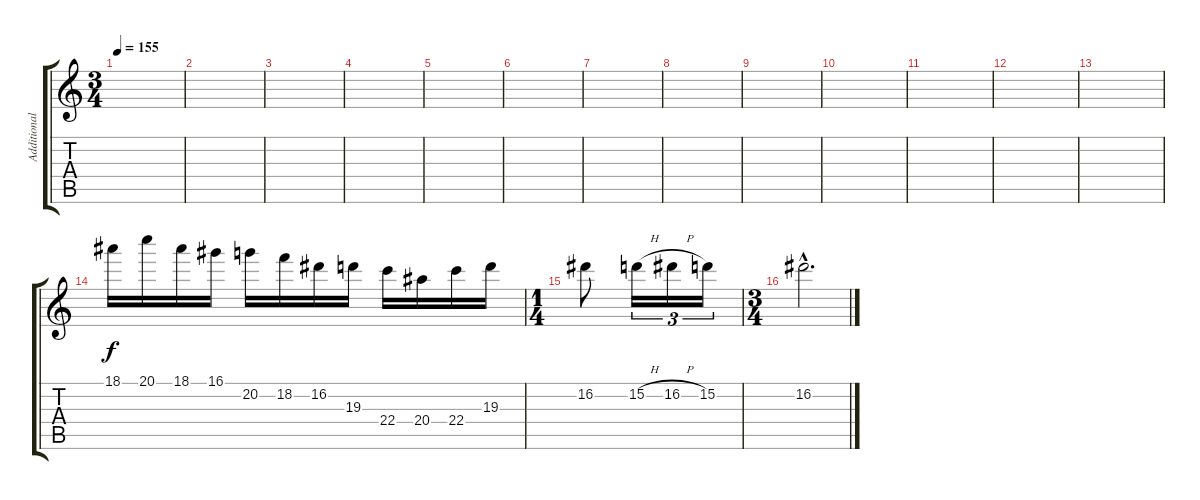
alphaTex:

\track ("Additional Guitar" "Additional") {instrument distortionguitar}
\staff {score tabs}
\tuning (E4 B3 G3 D3 A2 E2) {hide}
\ts (3 4)
\tempo 155
\clef g2
\ks c
|
|
|
|
|
|
|
|
|
|
|
|
|
18.1.16{volume 10} 20.1.16 18.1.16 16.1.16 20.2.16 18.2.16 16.2.16 19.3.16 22.4.16 20.4.16 22.4.16 19.3.16 |
\ts (1 4)
16.2.8 15.2{h}.16{tu (3 2)} 16.2{h}.16{tu (3 2)} 15.2.16{tu (3 2)} |
\ts (3 4)
16.2{hac}.2{d}
